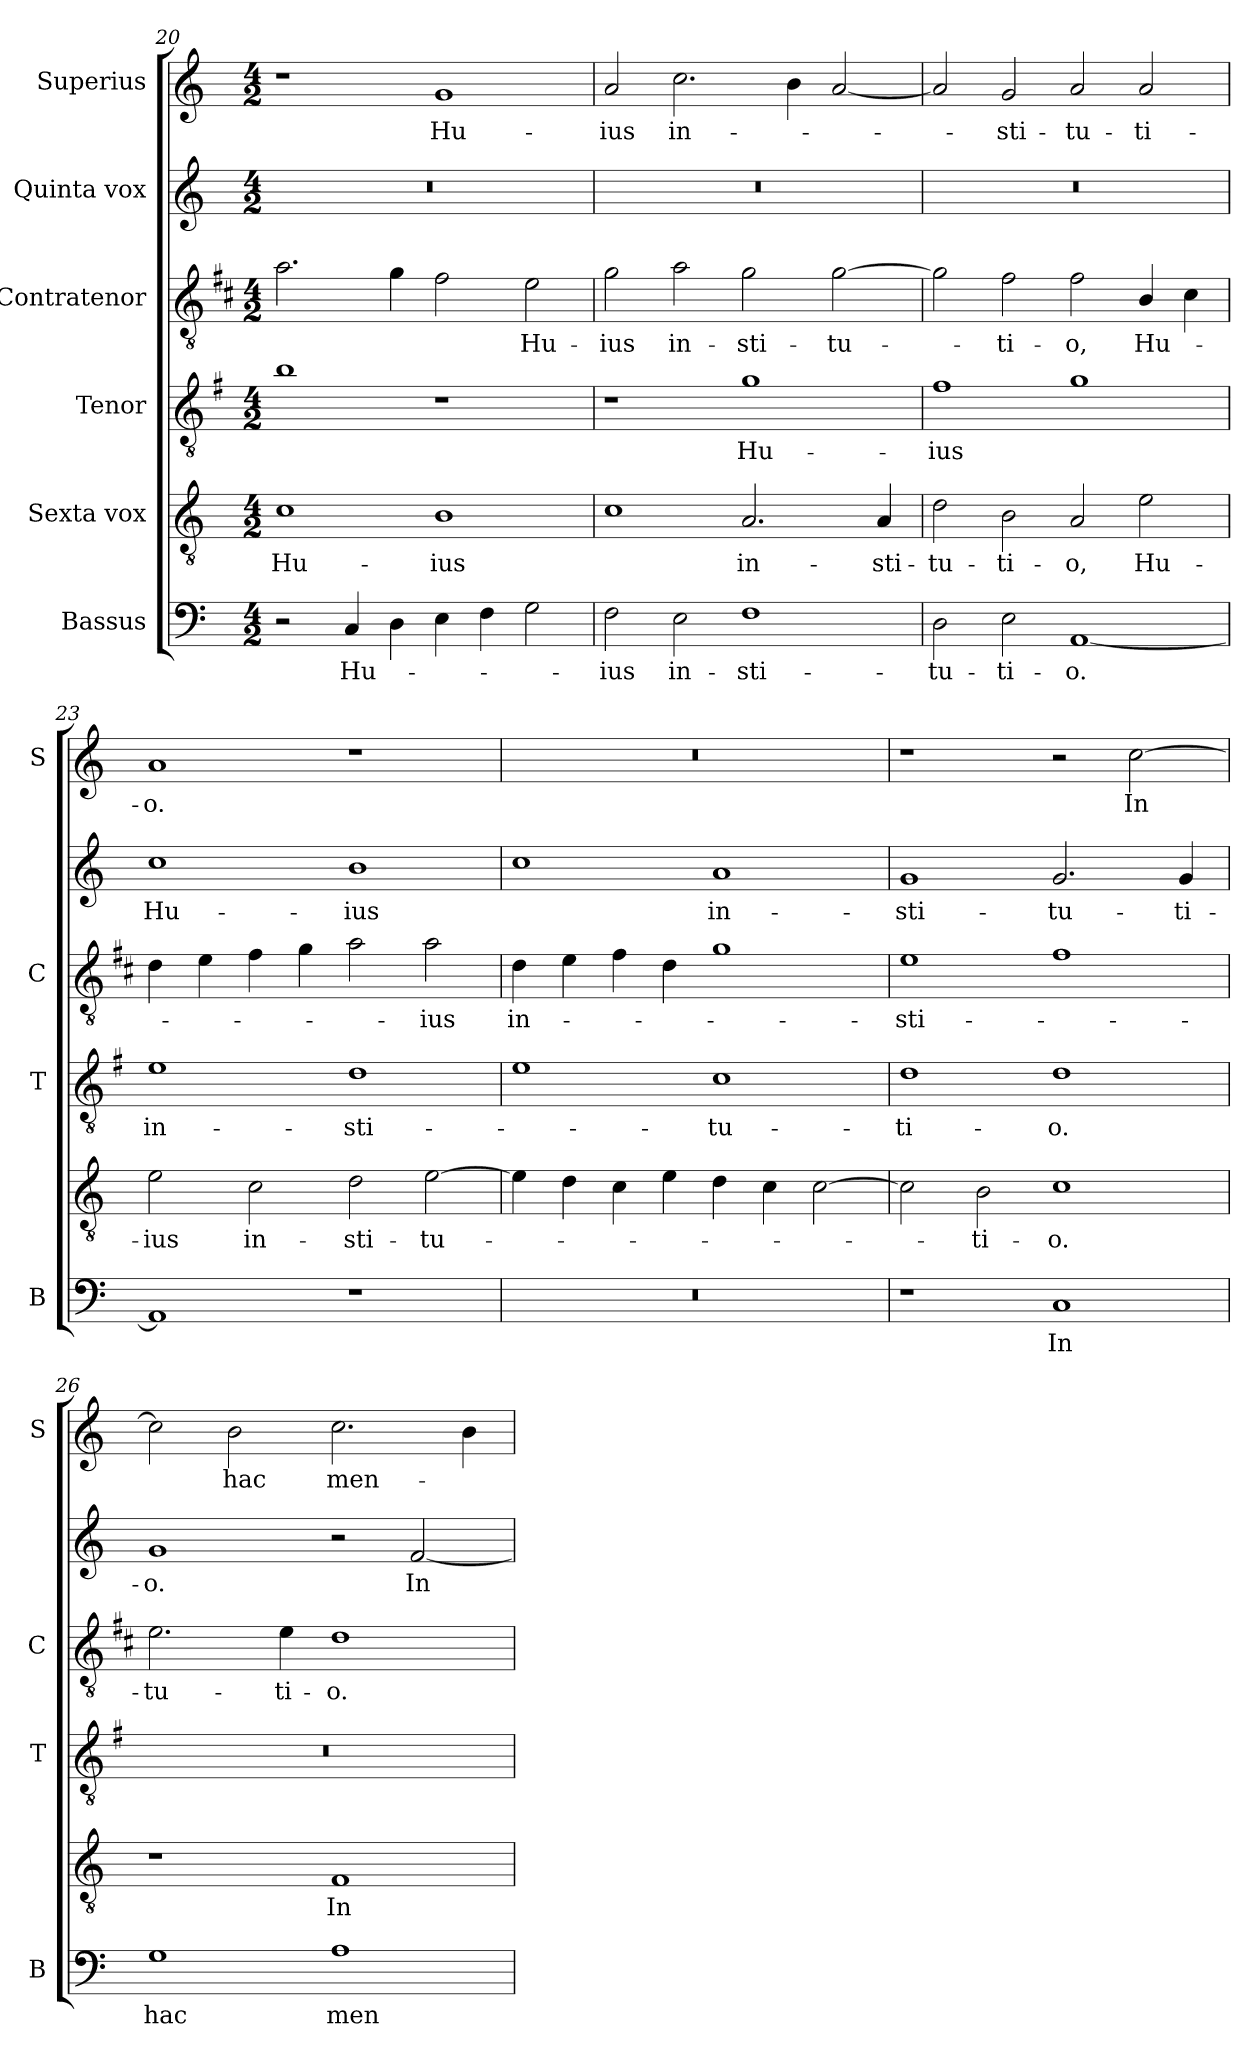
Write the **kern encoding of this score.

**kern	**text	**kern	**text	**kern	**text	**kern	**text	**kern	**text	**kern	**text
*part6	*part6	*part5	*part5	*part4	*part4	*part3	*part3	*part2	*part2	*part1	*part1
*staff6	*staff6	*staff5	*staff5	*staff4	*staff4	*staff3	*staff3	*staff2	*staff2	*staff1	*staff1
*I"Bassus	*	*I"Sexta vox	*	*I"Tenor	*	*I"Contratenor	*	*I"Quinta vox	*	*I"Superius	*
*I'B	*	*	*	*I'T	*	*I'C	*	*	*	*I'S	*
*clefF4	*	*clefGv2	*	*clefGv2	*	*clefGv2	*	*clefG2	*	*clefG2	*
*	*	*	*	*ITrd4c7	*	*ITrd1c2	*	*	*	*	*
*k[]	*	*k[]	*	*k[]	*	*k[]	*	*k[]	*	*k[]	*
*C:	*	*C:	*	*C:	*	*C:	*	*C:	*	*C:	*
*M4/2	*	*M4/2	*	*M4/2	*	*M4/2	*	*M4/2	*	*M4/2	*
=20	=20	=20	=20	=20	=20	=20	=20	=20	=20	=20	=20
!	!	!	!LO:LY:b	!	!	!	!	!	!	!	!
2r	.	1c	Hu-	1e	.	2.g\	.	0r	.	1r	.
!	!LO:LY:b	!	!	!	!	!	!	!	!	!	!
4C/	Hu-	.	.	.	.	.	.	.	.	.	.
4D\	.	.	.	.	.	4f\	.	.	.	.	.
!	!	!	!LO:LY:b	!	!	!	!	!	!	!	!LO:LY:b
4E\	.	1B	-ius	1r	.	2e\	.	.	.	1g	Hu-
4F\	.	.	.	.	.	.	.	.	.	.	.
!	!	!	!	!	!	!	!LO:LY:b	!	!	!	!
2G\	.	.	.	.	.	2d\	Hu-	.	.	.	.
=21	=21	=21	=21	=21	=21	=21	=21	=21	=21	=21	=21
!	!LO:LY:b	!	!	!	!	!	!LO:LY:b	!	!	!	!LO:LY:b
2F\	-ius	1c	.	1r	.	2f\	-ius	0r	.	2a/	-ius
!	!LO:LY:b	!	!	!	!	!	!LO:LY:b	!	!	!	!LO:LY:b
2E\	in-	.	.	.	.	2g\	in-	.	.	2.cc\	in-
!	!LO:LY:b	!	!LO:LY:b	!	!LO:LY:b	!	!LO:LY:b	!	!	!	!
1F	-sti-	2.A/	in-	1c	Hu-	2f\	-sti-	.	.	.	.
.	.	.	.	.	.	.	.	.	.	4b\	.
!	!	!	!	!	!	!	!LO:LY:b	!	!	!	!
.	.	.	.	.	.	[2f\	-tu-	.	.	[2a/	.
!	!	!	!LO:LY:b	!	!	!	!	!	!	!	!
.	.	4A/	-sti-	.	.	.	.	.	.	.	.
=22	=22	=22	=22	=22	=22	=22	=22	=22	=22	=22	=22
!	!LO:LY:b	!	!LO:LY:b	!	!LO:LY:b	!	!	!	!	!	!
2D\	-tu-	2d\	-tu-	1B	-ius	2f\]	.	0r	.	2a/]	.
!	!LO:LY:b	!	!LO:LY:b	!	!	!	!LO:LY:b	!	!	!	!LO:LY:b
2E\	-ti-	2B\	-ti-	.	.	2e\	-ti-	.	.	2g/	-sti-
!	!LO:LY:b	!	!LO:LY:b	!	!	!	!LO:LY:b	!	!	!	!LO:LY:b
[1AA	-o.	2A/	-o,	1c	.	2e\	-o,	.	.	2a/	-tu-
!	!	!	!LO:LY:b	!	!	!	!LO:LY:b	!	!	!	!LO:LY:b
.	.	2e\	Hu-	.	.	4A/	Hu-	.	.	2a/	-ti-
.	.	.	.	.	.	4B\	.	.	.	.	.
=23	=23	=23	=23	=23	=23	=23	=23	=23	=23	=23	=23
!	!	!	!LO:LY:b	!	!LO:LY:b	!	!	!	!LO:LY:b	!	!LO:LY:b
1AA]	.	2e\	-ius	1A	in-	4c\	.	1cc	Hu-	1a	-o.
.	.	.	.	.	.	4d\	.	.	.	.	.
!	!	!	!LO:LY:b	!	!	!	!	!	!	!	!
.	.	2c\	in-	.	.	4e\	.	.	.	.	.
.	.	.	.	.	.	4f\	.	.	.	.	.
!	!	!	!LO:LY:b	!	!LO:LY:b	!	!	!	!LO:LY:b	!	!
1r	.	2d\	-sti-	1G	-sti-	2g\	.	1b	-ius	1r	.
!	!	!	!LO:LY:b	!	!	!	!LO:LY:b	!	!	!	!
.	.	[2e\	-tu-	.	.	2g\	-ius	.	.	.	.
!!LO:LB:g=z
=24	=24	=24	=24	=24	=24	=24	=24	=24	=24	=24	=24
!	!	!	!	!	!	!	!LO:LY:b	!	!	!	!
0r	.	4e\]	.	1A	.	4c\	in-	1cc	.	0r	.
.	.	4d\	.	.	.	4d\	.	.	.	.	.
.	.	4c\	.	.	.	4e\	.	.	.	.	.
.	.	4e\	.	.	.	4c\	.	.	.	.	.
!	!	!	!	!	!LO:LY:b	!	!	!	!LO:LY:b	!	!
.	.	4d\	.	1F	-tu-	1f	.	1a	in-	.	.
.	.	4c\	.	.	.	.	.	.	.	.	.
.	.	[2c\	.	.	.	.	.	.	.	.	.
=25	=25	=25	=25	=25	=25	=25	=25	=25	=25	=25	=25
!	!	!	!	!	!LO:LY:b	!	!LO:LY:b	!	!LO:LY:b	!	!
1r	.	2c\]	.	1G	-ti-	1d	-sti-	1g	-sti-	1r	.
!	!	!	!LO:LY:b	!	!	!	!	!	!	!	!
.	.	2B\	-ti-	.	.	.	.	.	.	.	.
!	!LO:LY:b	!	!LO:LY:b	!	!LO:LY:b	!	!	!	!LO:LY:b	!	!
1C	In	1c	-o.	1G	-o.	1e	.	2.g/	-tu-	2r	.
!	!	!	!	!	!	!	!	!	!	!	!LO:LY:b
.	.	.	.	.	.	.	.	.	.	[2cc\	In
!	!	!	!	!	!	!	!	!	!LO:LY:b	!	!
.	.	.	.	.	.	.	.	4g/	-ti-	.	.
=26	=26	=26	=26	=26	=26	=26	=26	=26	=26	=26	=26
!	!LO:LY:b	!	!	!	!	!	!LO:LY:b	!	!LO:LY:b	!	!
1G	hac	1r	.	0r	.	2.d\	-tu-	1g	-o.	2cc\]	.
!	!	!	!	!	!	!	!	!	!	!	!LO:LY:b
.	.	.	.	.	.	.	.	.	.	2b\	hac
!	!	!	!	!	!	!	!LO:LY:b	!	!	!	!
.	.	.	.	.	.	4d\	-ti-	.	.	.	.
!	!LO:LY:b	!	!LO:LY:b	!	!	!	!LO:LY:b	!	!	!	!LO:LY:b
1A	men-	1F	In	.	.	1c	-o.	2r	.	2.cc\	men-
!	!	!	!	!	!	!	!	!	!LO:LY:b	!	!
.	.	.	.	.	.	.	.	[2f/	In	.	.
.	.	.	.	.	.	.	.	.	.	4b\	.
=	=	=	=	=	=	=	=	=	=	=	=
*-	*-	*-	*-	*-	*-	*-	*-	*-	*-	*-	*-
